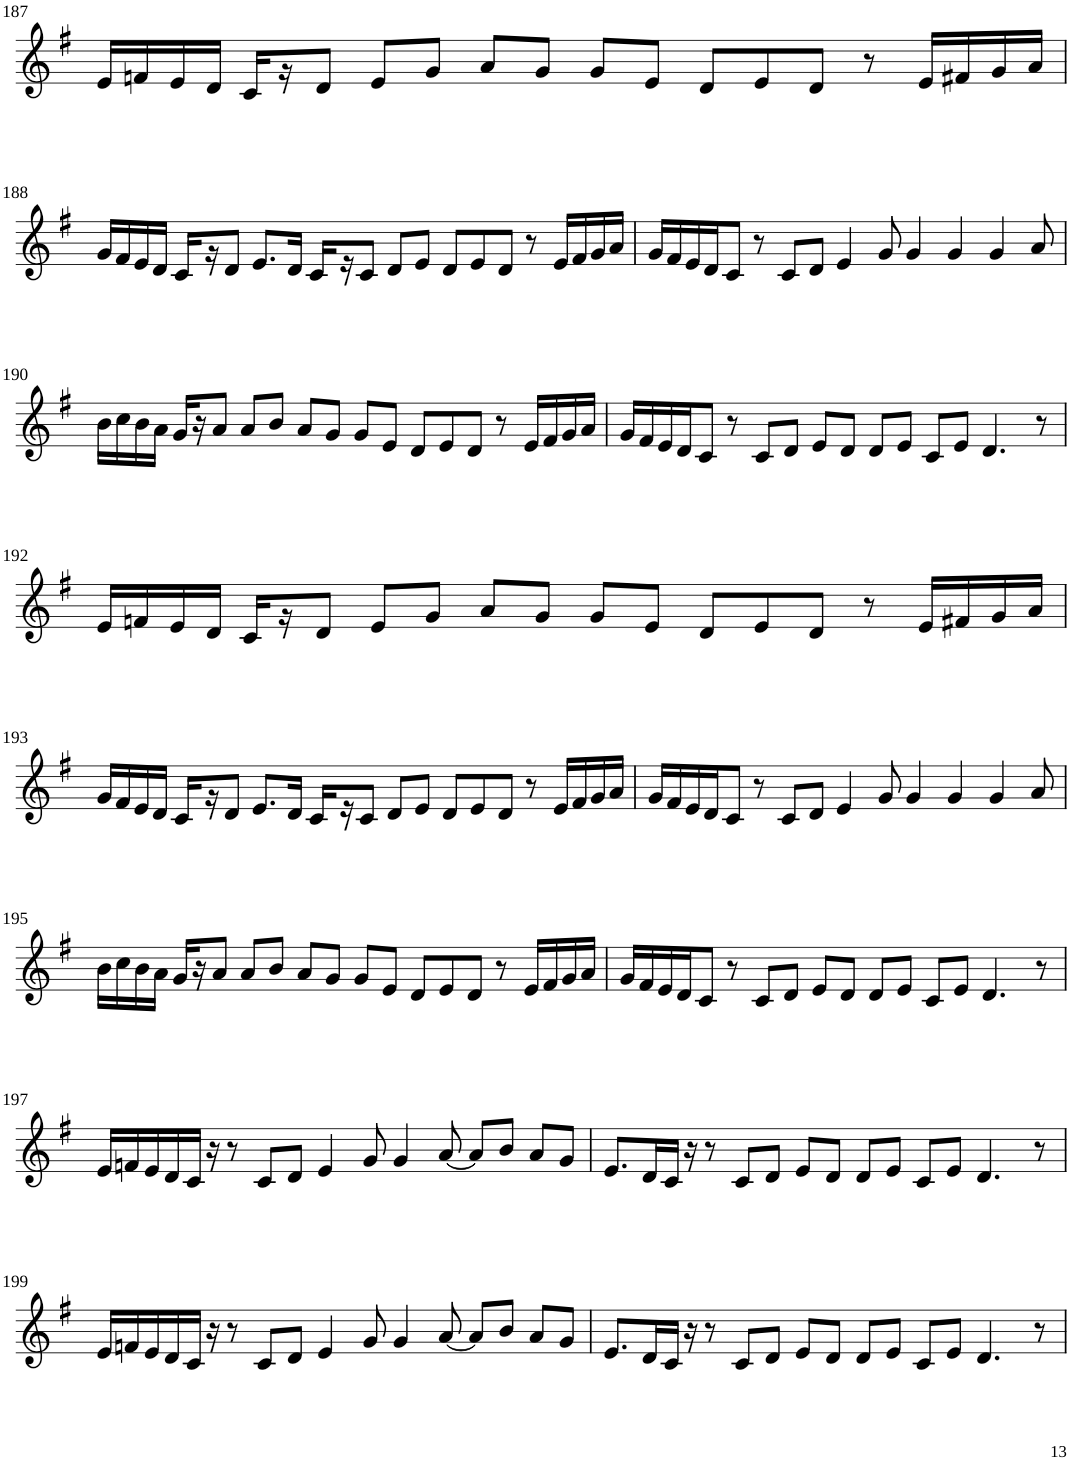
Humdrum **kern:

**kern
*part1
*staff1
*I"Violin
!!LO:PB:g=z
*clefG2
*k[f#]
*G:
*M8/4
=187
16e/LL
16fn/
16e/
16d/JJ
16c/LL
16r
8d/J
8e/L
8g/J
8a/L
8g/J
8g/L
8e/J
8d/L
8e/
8d/J
8r
16e/LL
16f#X/
16g/
16a/JJ
!!LO:LB:g=z
=188
16g/LL
16f#/
16e/
16d/JJ
16c/LL
16r
8d/J
8.e/L
16d/Jk
16c/LL
16r
8c/J
8d/L
8e/J
8d/L
8e/
8d/J
8r
16e/LL
16f#/
16g/
16a/JJ
=189
16g/LL
16f#/
16e/
16d/J
8c/J
8r
8c/L
8d/J
4e/
8g/
4g/
4g/
4g/
8a/
!!LO:LB:g=z
=190
16b\LL
16cc\
16b\
16a\JJ
16g/LL
16r
8a/J
8a/L
8b/J
8a/L
8g/J
8g/L
8e/J
8d/L
8e/
8d/J
8r
16e/LL
16f#/
16g/
16a/JJ
=191
16g/LL
16f#/
16e/
16d/J
8c/J
8r
8c/L
8d/J
8e/L
8d/J
8d/L
8e/J
8c/L
8e/J
4.d/
8r
!!LO:LB:g=z
=192
16e/LL
16fn/
16e/
16d/JJ
16c/LL
16r
8d/J
8e/L
8g/J
8a/L
8g/J
8g/L
8e/J
8d/L
8e/
8d/J
8r
16e/LL
16f#X/
16g/
16a/JJ
!!LO:LB:g=z
=193
16g/LL
16f#/
16e/
16d/JJ
16c/LL
16r
8d/J
8.e/L
16d/Jk
16c/LL
16r
8c/J
8d/L
8e/J
8d/L
8e/
8d/J
8r
16e/LL
16f#/
16g/
16a/JJ
=194
16g/LL
16f#/
16e/
16d/J
8c/J
8r
8c/L
8d/J
4e/
8g/
4g/
4g/
4g/
8a/
!!LO:LB:g=z
=195
16b\LL
16cc\
16b\
16a\JJ
16g/LL
16r
8a/J
8a/L
8b/J
8a/L
8g/J
8g/L
8e/J
8d/L
8e/
8d/J
8r
16e/LL
16f#/
16g/
16a/JJ
=196
16g/LL
16f#/
16e/
16d/J
8c/J
8r
8c/L
8d/J
8e/L
8d/J
8d/L
8e/J
8c/L
8e/J
4.d/
8r
!!LO:LB:g=z
=197
16e/LL
16fn/
16e/
16d/
16c/JJ
16r
8r
8c/L
8d/J
4e/
8g/
4g/
[8a/
8a/L]
8b/J
8a/L
8g/J
=198
8.e/L
16d/L
16c/JJ
16r
8r
8c/L
8d/J
8e/L
8d/J
8d/L
8e/J
8c/L
8e/J
4.d/
8r
!!LO:LB:g=z
=199
16e/LL
16fn/
16e/
16d/
16c/JJ
16r
8r
8c/L
8d/J
4e/
8g/
4g/
[8a/
8a/L]
8b/J
8a/L
8g/J
=200
8.e/L
16d/L
16c/JJ
16r
8r
8c/L
8d/J
8e/L
8d/J
8d/L
8e/J
8c/L
8e/J
4.d/
8r
=
*-
